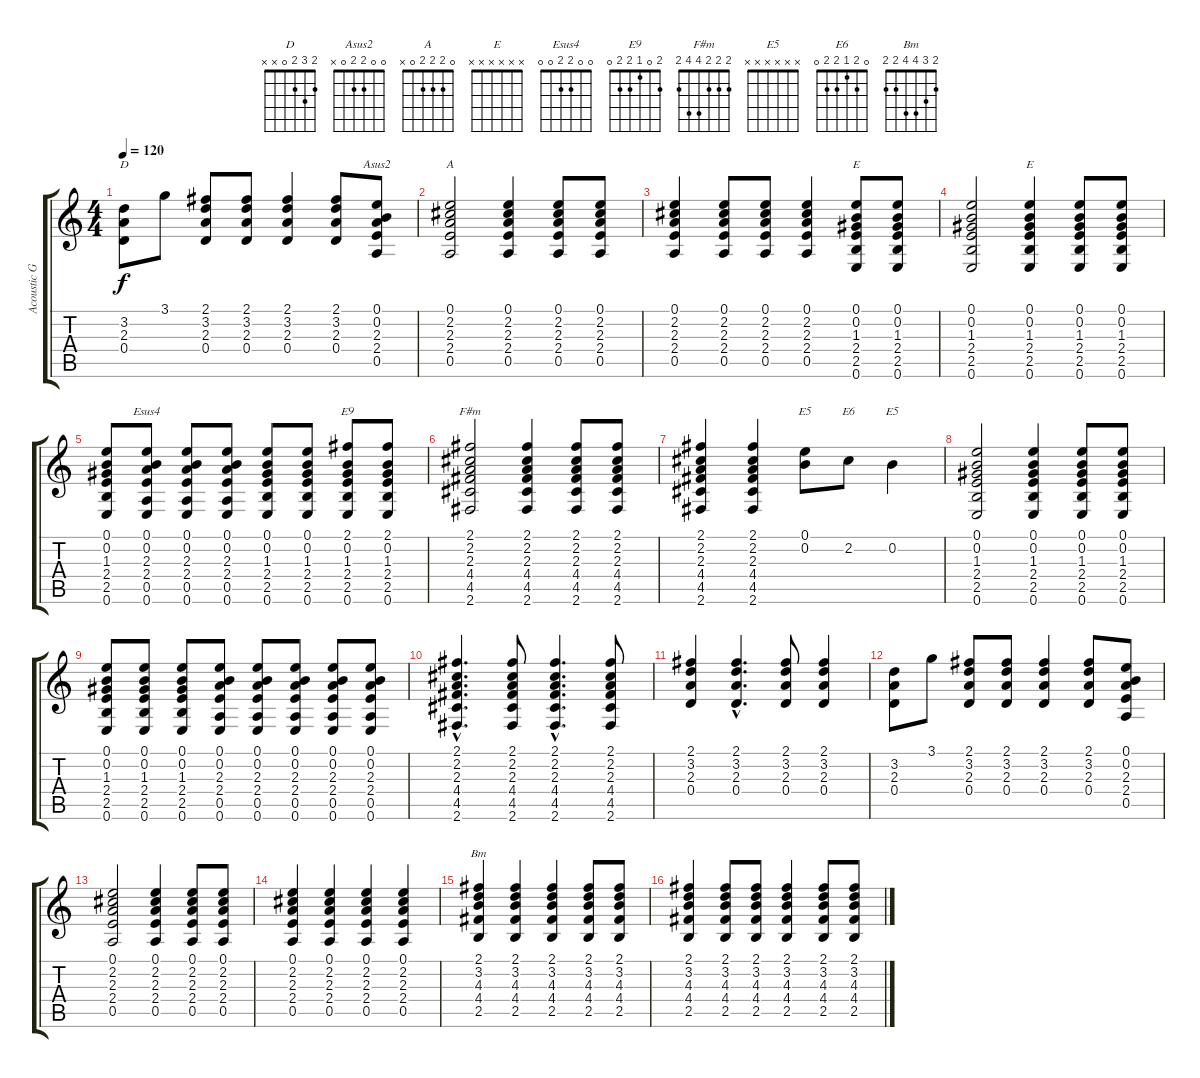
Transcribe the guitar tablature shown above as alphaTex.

\track ("Acoustic Gtr" "Acoustic G") {instrument acousticguitarnylon}
\staff {score tabs}
\tuning (E4 B3 G3 D3 A2 E2) {hide}
\chord ("D" 2 3 2 0 x x)
\chord ("Asus2" 0 0 2 2 0 x)
\chord ("A" 0 2 2 2 0 x)
\chord ("E" 0 0 1 2 2 0)
\chord ("E" x x x x x x) {firstfret 0}
\chord ("Esus4" 0 0 2 2 0 0)
\chord ("E9" 2 0 1 2 2 0)
\chord ("F#m" 2 2 2 4 4 2)
\chord ("E5" x x x 2 2 0)
\chord ("E6" 0 2 1 2 2 0)
\chord ("E5" x x x x x x) {firstfret 0}
\chord ("Bm" 2 3 4 4 2 2)
\ts (4 4)
\tempo 120
\clef g2
\ks c
(3.2 2.3 0.4).8{ch "D" dy f} 3.1.8 (2.1 3.2 2.3 0.4).8 (2.1 3.2 2.3 0.4).8 (2.1 3.2 2.3 0.4).4 (2.1 3.2 2.3 0.4).8 (0.1 0.2 2.3 2.4 0.5).8{ch "Asus2"} |
(0.1 2.2 2.3 2.4 0.5).2{ch "A"} (0.1 2.2 2.3 2.4 0.5).4 (0.1 2.2 2.3 2.4 0.5).8 (0.1 2.2 2.3 2.4 0.5).8 |
(0.1 2.2 2.3 2.4 0.5).4 (0.1 2.2 2.3 2.4 0.5).8 (0.1 2.2 2.3 2.4 0.5).8 (0.1 2.2 2.3 2.4 0.5).4 (0.1 0.2 1.3 2.4 2.5 0.6).8{ch "E"} (0.1 0.2 1.3 2.4 2.5 0.6).8 |
(0.1 0.2 1.3 2.4 2.5 0.6).2 (0.1 0.2 1.3 2.4 2.5 0.6).4{ch "E"} (0.1 0.2 1.3 2.4 2.5 0.6).8 (0.1 0.2 1.3 2.4 2.5 0.6).8 |
(0.1 0.2 1.3 2.4 2.5 0.6).8 (0.1 0.2 2.3 2.4 0.5 0.6).8{ch "Esus4"} (0.1 0.2 2.3 2.4 0.5 0.6).8 (0.1 0.2 2.3 2.4 0.5 0.6).8 (0.1 0.2 1.3 2.4 2.5 0.6).8 (0.1 0.2 1.3 2.4 2.5 0.6).8 (2.1 0.2 1.3 2.4 2.5 0.6).8{ch "E9"} (2.1 0.2 1.3 2.4 2.5 0.6).8 |
(2.1 2.2 2.3 4.4 4.5 2.6).2{ch "F#m"} (2.1 2.2 2.3 4.4 4.5 2.6).4 (2.1 2.2 2.3 4.4 4.5 2.6).8 (2.1 2.2 2.3 4.4 4.5 2.6).8 |
(2.1 2.2 2.3 4.4 4.5 2.6).4 (2.1 2.2 2.3 4.4 4.5 2.6).4 (0.1 0.2).8{ch "E5"} 2.2.8{ch "E6"} 0.2.4{ch "E5"} |
(0.1 0.2 1.3 2.4 2.5 0.6).2 (0.1 0.2 1.3 2.4 2.5 0.6).4 (0.1 0.2 1.3 2.4 2.5 0.6).8 (0.1 0.2 1.3 2.4 2.5 0.6).8 |
(0.1 0.2 1.3 2.4 2.5 0.6).8 (0.1 0.2 1.3 2.4 2.5 0.6).8 (0.1 0.2 1.3 2.4 2.5 0.6).8 (0.1 0.2 2.3 2.4 0.5 0.6).8 (0.1 0.2 2.3 2.4 0.5 0.6).8 (0.1 0.2 2.3 2.4 0.5 0.6).8 (0.1 0.2 2.3 2.4 0.5 0.6).8 (0.1 0.2 2.3 2.4 0.5 0.6).8 |
(2.1{hac} 2.2{hac} 2.3{hac} 4.4{hac} 4.5{hac} 2.6{hac}).4{d} (2.1 2.2 2.3 4.4 4.5 2.6).8 (2.1{hac} 2.2{hac} 2.3{hac} 4.4{hac} 4.5{hac} 2.6{hac}).4{d} (2.1 2.2 2.3 4.4 4.5 2.6).8 |
(2.1 3.2 2.3 0.4).4 (2.1{hac} 3.2{hac} 2.3{hac} 0.4{hac}).4{d} (2.1 3.2 2.3 0.4).8 (2.1 3.2 2.3 0.4).4 |
(3.2 2.3 0.4).8 3.1.8 (2.1 3.2 2.3 0.4).8 (2.1 3.2 2.3 0.4).8 (2.1 3.2 2.3 0.4).4 (2.1 3.2 2.3 0.4).8 (0.1 0.2 2.3 2.4 0.5).8 |
(0.1 2.2 2.3 2.4 0.5).2 (0.1 2.2 2.3 2.4 0.5).4 (0.1 2.2 2.3 2.4 0.5).8 (0.1 2.2 2.3 2.4 0.5).8 |
(0.1 2.2 2.3 2.4 0.5).4 (0.1 2.2 2.3 2.4 0.5).4 (0.1 2.2 2.3 2.4 0.5).4 (0.1 2.2 2.3 2.4 0.5).4 |
(2.1 3.2 4.3 4.4 2.5).4{ch "Bm"} (2.1 3.2 4.3 4.4 2.5).4 (2.1 3.2 4.3 4.4 2.5).4 (2.1 3.2 4.3 4.4 2.5).8 (2.1 3.2 4.3 4.4 2.5).8 |
(2.1 3.2 4.3 4.4 2.5).4 (2.1 3.2 4.3 4.4 2.5).8 (2.1 3.2 4.3 4.4 2.5).8 (2.1 3.2 4.3 4.4 2.5).4 (2.1 3.2 4.3 4.4 2.5).8 (2.1 3.2 4.3 4.4 2.5).8
